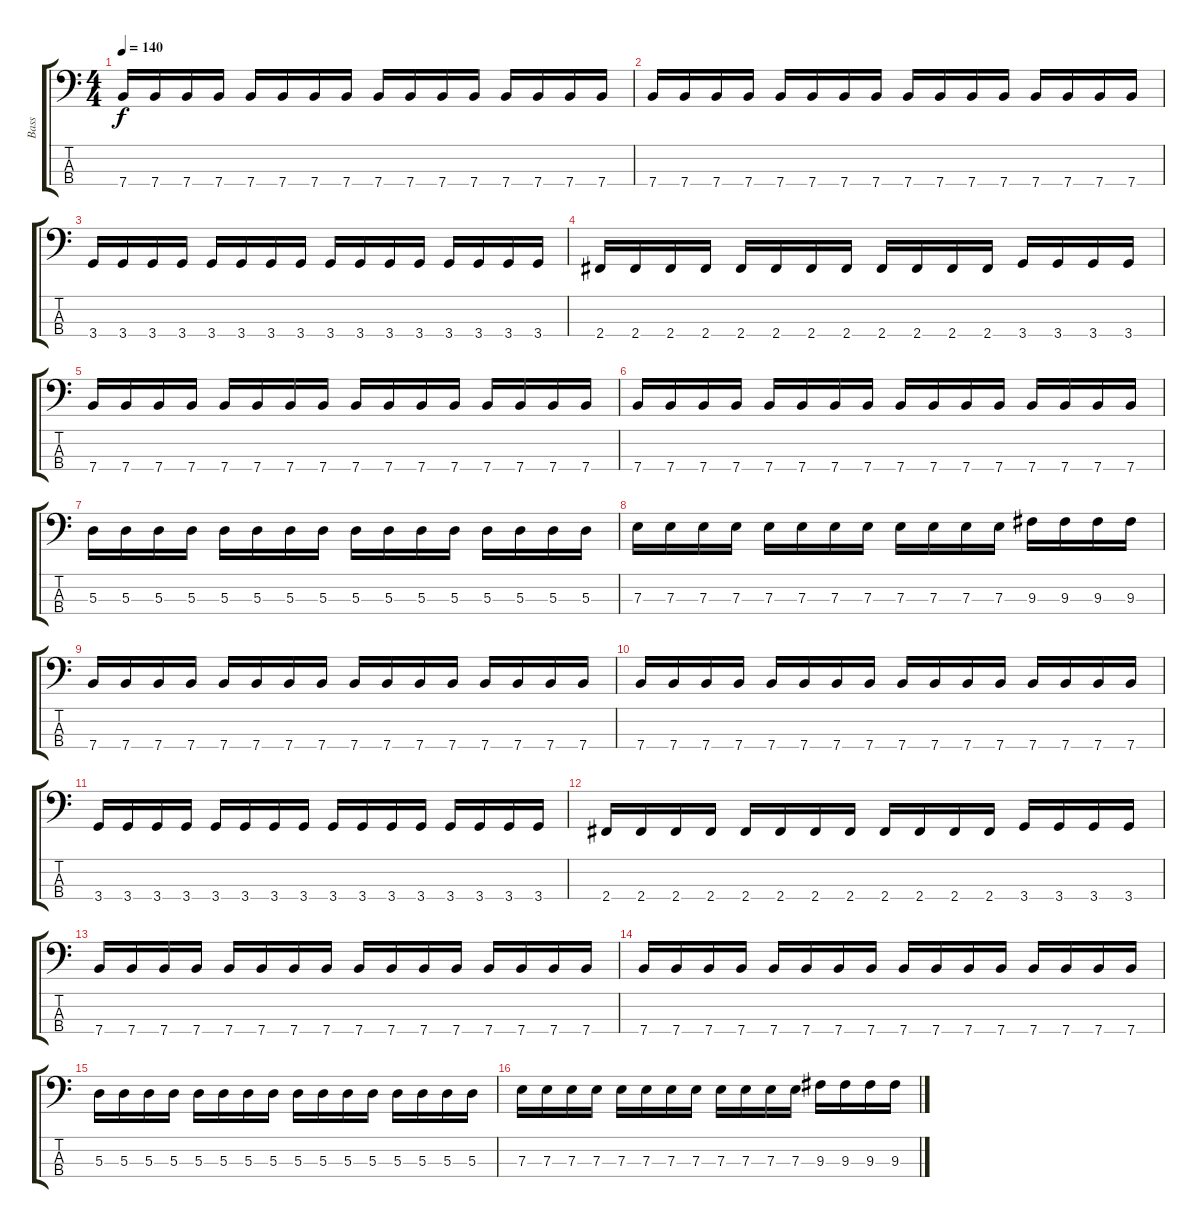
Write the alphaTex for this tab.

\track ("Bass" "Bass") {instrument electricbasspick}
\staff {score tabs}
\tuning (G2 D2 A1 E1) {hide}
\ts (4 4)
\tempo 140
\clef f4
\ks c
7.4.16{dy f} 7.4.16 7.4.16 7.4.16 7.4.16 7.4.16 7.4.16 7.4.16 7.4.16 7.4.16 7.4.16 7.4.16 7.4.16 7.4.16 7.4.16 7.4.16 |
7.4.16 7.4.16 7.4.16 7.4.16 7.4.16 7.4.16 7.4.16 7.4.16 7.4.16 7.4.16 7.4.16 7.4.16 7.4.16 7.4.16 7.4.16 7.4.16 |
3.4.16 3.4.16 3.4.16 3.4.16 3.4.16 3.4.16 3.4.16 3.4.16 3.4.16 3.4.16 3.4.16 3.4.16 3.4.16 3.4.16 3.4.16 3.4.16 |
2.4.16 2.4.16 2.4.16 2.4.16 2.4.16 2.4.16 2.4.16 2.4.16 2.4.16 2.4.16 2.4.16 2.4.16 3.4.16 3.4.16 3.4.16 3.4.16 |
7.4.16 7.4.16 7.4.16 7.4.16 7.4.16 7.4.16 7.4.16 7.4.16 7.4.16 7.4.16 7.4.16 7.4.16 7.4.16 7.4.16 7.4.16 7.4.16 |
7.4.16 7.4.16 7.4.16 7.4.16 7.4.16 7.4.16 7.4.16 7.4.16 7.4.16 7.4.16 7.4.16 7.4.16 7.4.16 7.4.16 7.4.16 7.4.16 |
5.3.16 5.3.16 5.3.16 5.3.16 5.3.16 5.3.16 5.3.16 5.3.16 5.3.16 5.3.16 5.3.16 5.3.16 5.3.16 5.3.16 5.3.16 5.3.16 |
7.3.16 7.3.16 7.3.16 7.3.16 7.3.16 7.3.16 7.3.16 7.3.16 7.3.16 7.3.16 7.3.16 7.3.16 9.3.16 9.3.16 9.3.16 9.3.16 |
7.4.16 7.4.16 7.4.16 7.4.16 7.4.16 7.4.16 7.4.16 7.4.16 7.4.16 7.4.16 7.4.16 7.4.16 7.4.16 7.4.16 7.4.16 7.4.16 |
7.4.16 7.4.16 7.4.16 7.4.16 7.4.16 7.4.16 7.4.16 7.4.16 7.4.16 7.4.16 7.4.16 7.4.16 7.4.16 7.4.16 7.4.16 7.4.16 |
3.4.16 3.4.16 3.4.16 3.4.16 3.4.16 3.4.16 3.4.16 3.4.16 3.4.16 3.4.16 3.4.16 3.4.16 3.4.16 3.4.16 3.4.16 3.4.16 |
2.4.16 2.4.16 2.4.16 2.4.16 2.4.16 2.4.16 2.4.16 2.4.16 2.4.16 2.4.16 2.4.16 2.4.16 3.4.16 3.4.16 3.4.16 3.4.16 |
7.4.16 7.4.16 7.4.16 7.4.16 7.4.16 7.4.16 7.4.16 7.4.16 7.4.16 7.4.16 7.4.16 7.4.16 7.4.16 7.4.16 7.4.16 7.4.16 |
7.4.16 7.4.16 7.4.16 7.4.16 7.4.16 7.4.16 7.4.16 7.4.16 7.4.16 7.4.16 7.4.16 7.4.16 7.4.16 7.4.16 7.4.16 7.4.16 |
5.3.16 5.3.16 5.3.16 5.3.16 5.3.16 5.3.16 5.3.16 5.3.16 5.3.16 5.3.16 5.3.16 5.3.16 5.3.16 5.3.16 5.3.16 5.3.16 |
7.3.16 7.3.16 7.3.16 7.3.16 7.3.16 7.3.16 7.3.16 7.3.16 7.3.16 7.3.16 7.3.16 7.3.16 9.3.16 9.3.16 9.3.16 9.3.16
